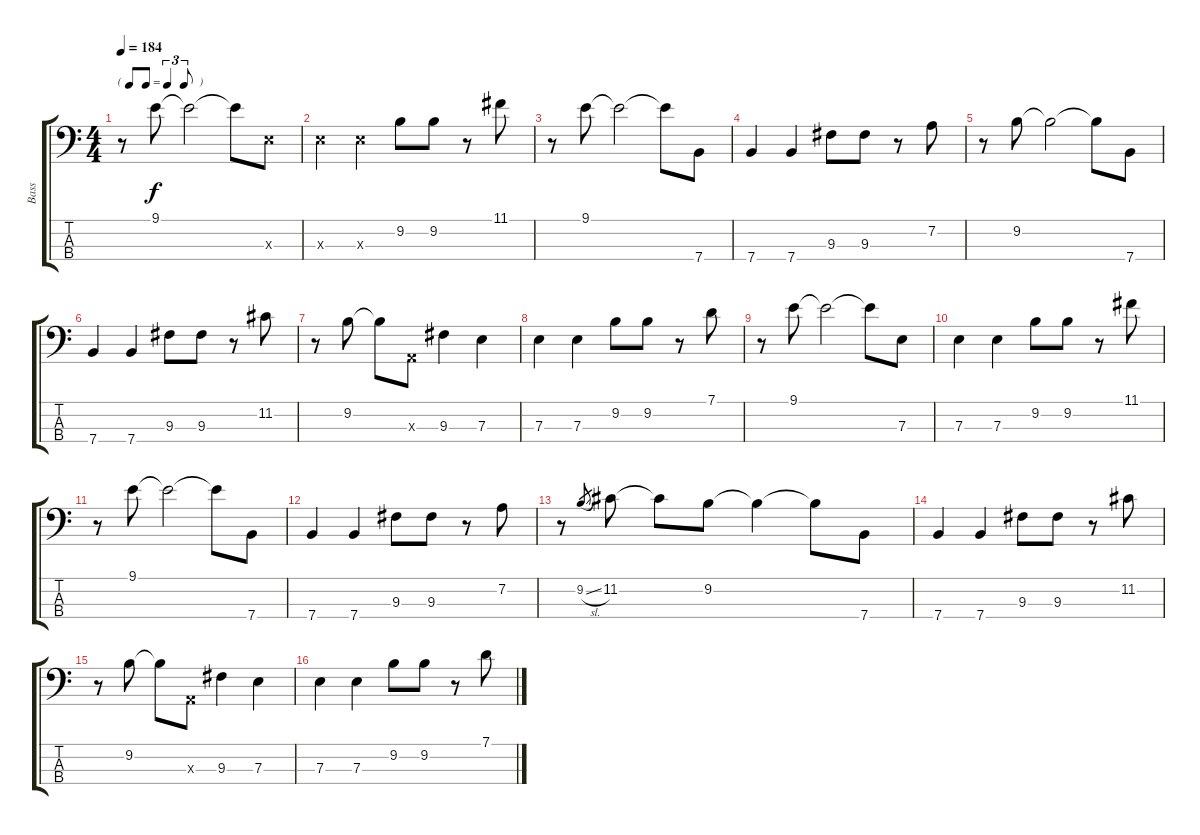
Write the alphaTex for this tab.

\track ("Bass" "Bass") {instrument electricbassfinger}
\staff {score tabs}
\tuning (G2 D2 A1 E1) {hide}
\ts (4 4)
\tf triplet8th
\tempo 184
\clef f4
\ks c
r.8{dy f} 9.1.8 9.1{t}.2 9.1{t}.8 7.3{x}.8 |
7.3{x}.4 7.3{x}.4 9.2.8 9.2.8 r.8 11.1.8 |
r.8 9.1.8 9.1{t}.2 9.1{t}.8 7.4.8 |
7.4.4 7.4.4 9.3.8 9.3.8 r.8 7.2.8 |
r.8 9.2.8 9.2{t}.2 9.2{t}.8 7.4.8 |
7.4.4 7.4.4 9.3.8 9.3.8 r.8 11.2.8 |
r.8 9.2.8 9.2{t}.8 0.3{x}.8 9.3.4 7.3.4 |
7.3.4 7.3.4 9.2.8 9.2.8 r.8 7.1.8 |
r.8 9.1.8 9.1{t}.2 9.1{t}.8 7.3.8 |
7.3.4 7.3.4 9.2.8 9.2.8 r.8 11.1.8 |
r.8 9.1.8 9.1{t}.2 9.1{t}.8 7.4.8 |
\section ("" "")
7.4.4 7.4.4 9.3.8 9.3.8 r.8 7.2.8 |
r.8 9.2{sl}.8{gr} 11.2.8 11.2{t}.8 9.2.8 9.2{t}.4 9.2{t}.8 7.4.8 |
7.4.4 7.4.4 9.3.8 9.3.8 r.8 11.2.8 |
r.8 9.2.8 9.2{t}.8 0.3{x}.8 9.3.4 7.3.4 |
7.3.4 7.3.4 9.2.8 9.2.8 r.8 7.1.8
